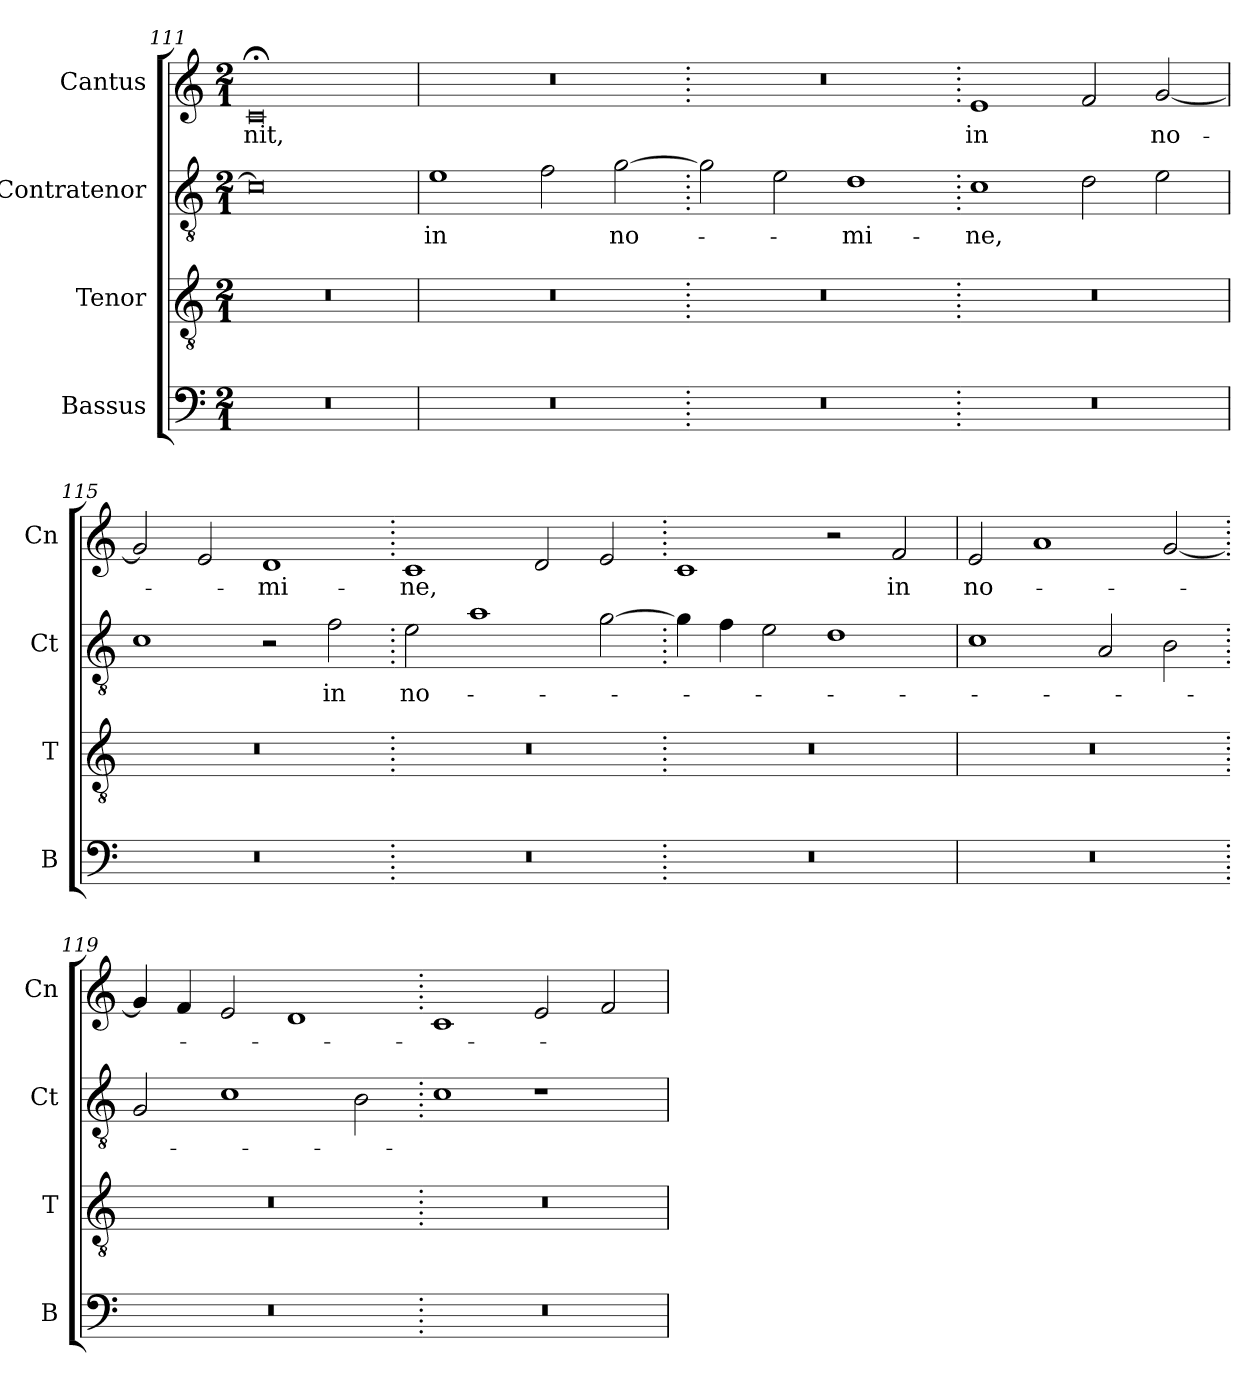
**kern	**kern	**kern	**text	**kern	**text
*part4	*part3	*part2	*part2	*part1	*part1
*staff4	*staff3	*staff2	*staff2	*staff1	*staff1
*I"Bassus	*I"Tenor	*I"Contratenor	*	*I"Cantus	*
*I'B	*I'T	*I'Ct	*	*I'Cn	*
*clefF4	*clefGv2	*clefGv2	*	*clefG2	*
*k[]	*k[]	*k[]	*	*k[]	*
*M2/1	*M2/1	*M2/1	*	*M2/1	*
=111	=111	=111	=111	=111	=111
0r	0r	0c]	.	0c;<	-nit,
=112	=112	=112	=112	=112	=112
0r	0r	1e	in	0r	.
.	.	2f\	.	.	.
.	.	[2g\	no-	.	.
=113.	=113.	=113.	=113.	=113.	=113.
0r	0r	2g\]	.	0r	.
.	.	2e\	.	.	.
.	.	1d	-mi-	.	.
=114.	=114.	=114.	=114.	=114.	=114.
0r	0r	1c	-ne,	1e	in
.	.	2d\	.	2f/	.
.	.	2e\	.	[2g/	no-
=115	=115	=115	=115	=115	=115
0r	0r	1c	.	2g/]	.
.	.	.	.	2e/	.
.	.	2r	.	1d	-mi-
.	.	2f\	in	.	.
=116.	=116.	=116.	=116.	=116.	=116.
0r	0r	2e\	no-	1c	-ne,
.	.	1a	.	.	.
.	.	.	.	2d/	.
.	.	[2g\	.	2e/	.
=117.	=117.	=117.	=117.	=117.	=117.
0r	0r	4g\]	.	1c	.
.	.	4f\	.	.	.
.	.	2e\	.	.	.
.	.	1d	.	2r	.
.	.	.	.	2f/	in
=118	=118	=118	=118	=118	=118
0r	0r	1c	.	2e/	no-
.	.	.	.	1a	.
.	.	2A/	.	.	.
.	.	2B\	.	[2g/	.
=119.	=119.	=119.	=119.	=119.	=119.
0r	0r	2G/	.	4g/]	.
.	.	.	.	4f/	.
.	.	1c	.	2e/	.
.	.	.	.	1d	.
.	.	2B\	.	.	.
=120.	=120.	=120.	=120.	=120.	=120.
0r	0r	1c	.	1c	.
.	.	1r	.	2e/	.
.	.	.	.	2f/	.
=	=	=	=	=	=
*-	*-	*-	*-	*-	*-
